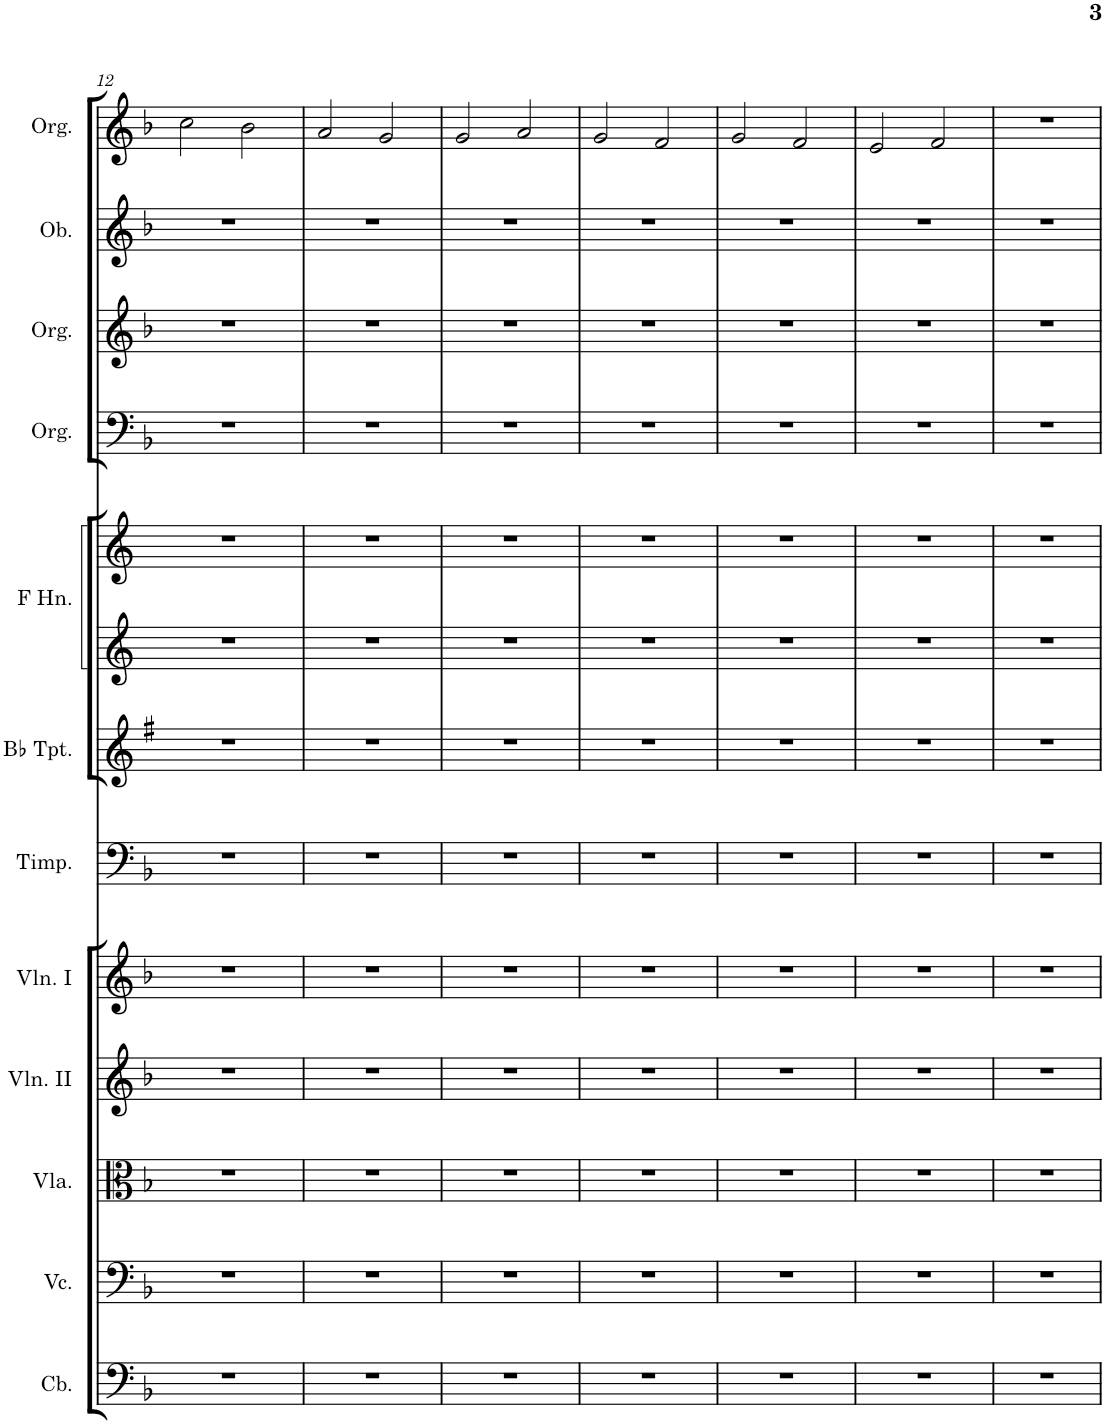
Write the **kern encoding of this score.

**kern	**kern	**kern	**kern	**kern	**kern	**kern	**kern	**kern	**kern	**kern	**kern	**kern
*part12	*part11	*part10	*part9	*part8	*part7	*part6	*part5	*part5	*part4	*part3	*part2	*part1
*staff13	*staff12	*staff11	*staff10	*staff9	*staff8	*staff7	*staff6	*staff5	*staff4	*staff3	*staff2	*staff1
*I"Contrabasses	*I"Violoncellos	*I"Violas	*I"Violins II	*I"Violins I	*I"Timpani	*I"Trumpets in Bb	*I"Horns in F	*	*I"Organ	*I"Organ	*I"Oboes	*I"Organ
*I'Cb.	*I'Vc.	*I'Vla.	*I'Vln. II	*I'Vln. I	*I'Timp.	*	*	*	*I'Org.	*I'Org.	*I'Ob.	*I'Org.
!!LO:PB:g=z
*clefF4	*clefF4	*clefC3	*clefG2	*clefG2	*clefF4	*clefG2	*clefG2	*clefG2	*clefF4	*clefG2	*clefG2	*clefG2
*Trd7c12	*	*	*	*	*	*Trd1c2	*Trd4c7	*Trd4c7	*	*	*	*
*k[b-]	*k[b-]	*k[b-]	*k[b-]	*k[b-]	*k[b-]	*k[f#]	*k[]	*k[]	*k[b-]	*k[b-]	*k[b-]	*k[b-]
*M4/4	*M4/4	*M4/4	*M4/4	*M4/4	*M4/4	*M4/4	*M4/4	*M4/4	*M4/4	*M4/4	*M4/4	*M4/4
=12	=12	=12	=12	=12	=12	=12	=12	=12	=12	=12	=12	=12
1r	1r	1r	1r	1r	1r	1r	1r	1r	1r	1r	1r	2cc\
.	.	.	.	.	.	.	.	.	.	.	.	2b-\
=13	=13	=13	=13	=13	=13	=13	=13	=13	=13	=13	=13	=13
1r	1r	1r	1r	1r	1r	1r	1r	1r	1r	1r	1r	2a/
.	.	.	.	.	.	.	.	.	.	.	.	2g/
=14	=14	=14	=14	=14	=14	=14	=14	=14	=14	=14	=14	=14
1r	1r	1r	1r	1r	1r	1r	1r	1r	1r	1r	1r	2g/
.	.	.	.	.	.	.	.	.	.	.	.	2a/
=15	=15	=15	=15	=15	=15	=15	=15	=15	=15	=15	=15	=15
1r	1r	1r	1r	1r	1r	1r	1r	1r	1r	1r	1r	2g/
.	.	.	.	.	.	.	.	.	.	.	.	2f/
=16	=16	=16	=16	=16	=16	=16	=16	=16	=16	=16	=16	=16
1r	1r	1r	1r	1r	1r	1r	1r	1r	1r	1r	1r	2g/
.	.	.	.	.	.	.	.	.	.	.	.	2f/
=17	=17	=17	=17	=17	=17	=17	=17	=17	=17	=17	=17	=17
1r	1r	1r	1r	1r	1r	1r	1r	1r	1r	1r	1r	2e/
.	.	.	.	.	.	.	.	.	.	.	.	2f/
=18	=18	=18	=18	=18	=18	=18	=18	=18	=18	=18	=18	=18
1r	1r	1r	1r	1r	1r	1r	1r	1r	1r	1r	1r	1r
=	=	=	=	=	=	=	=	=	=	=	=	=
*-	*-	*-	*-	*-	*-	*-	*-	*-	*-	*-	*-	*-
